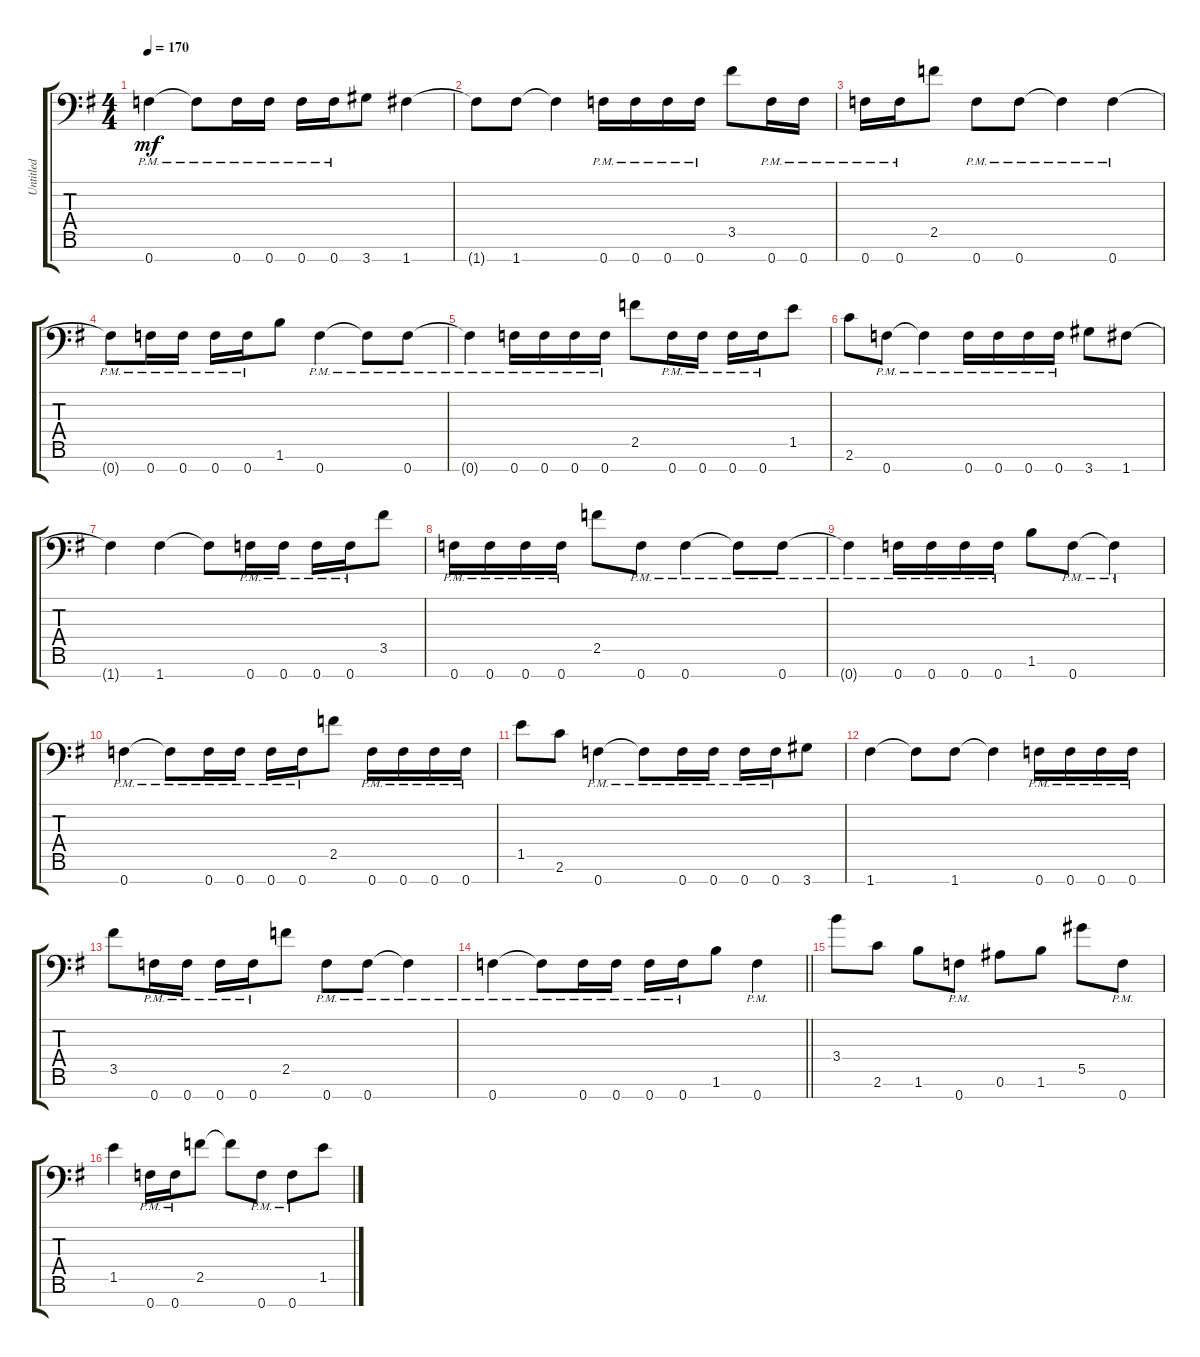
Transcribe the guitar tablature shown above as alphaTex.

\track ("Untitled" "Untitled") {instrument distortionguitar}
\staff {score tabs}
\tuning (Bb3 F3 Db3 Ab2 Eb2 Bb1 F1) {hide}
\ts (4 4)
\tempo 170
\clef f4
\ks g
0.7{pm}.4{ot 8vb dy mf} 0.7{pm t}.8{ot 8vb} 0.7{pm}.16{ot 8vb} 0.7{pm}.16{ot 8vb} 0.7{pm}.16{ot 8vb} 0.7{pm}.16{ot 8vb} 3.7.8{ot 8vb} 1.7.4{ot 8vb} |
1.7{t}.8{ot 8vb} 1.7.8{ot 8vb} 1.7{t}.4{ot 8vb} 0.7{pm}.16{ot 8vb} 0.7{pm}.16{ot 8vb} 0.7{pm}.16{ot 8vb} 0.7{pm}.16{ot 8vb} 3.5.8{ot 8vb} 0.7{pm}.16{ot 8vb} 0.7{pm}.16{ot 8vb} |
0.7{pm}.16{ot 8vb} 0.7{pm}.16{ot 8vb} 2.5.8{ot 8vb} 0.7{pm}.8{ot 8vb} 0.7{pm}.8{ot 8vb} 0.7{pm t}.4{ot 8vb} 0.7{pm}.4{ot 8vb} |
0.7{pm t}.8{ot 8vb} 0.7{pm}.16{ot 8vb} 0.7{pm}.16{ot 8vb} 0.7{pm}.16{ot 8vb} 0.7{pm}.16{ot 8vb} 1.6.8{ot 8vb} 0.7{pm}.4{ot 8vb} 0.7{pm t}.8{ot 8vb} 0.7{pm}.8{ot 8vb} |
0.7{pm t}.4{ot 8vb} 0.7{pm}.16{ot 8vb} 0.7{pm}.16{ot 8vb} 0.7{pm}.16{ot 8vb} 0.7{pm}.16{ot 8vb} 2.5.8{ot 8vb} 0.7{pm}.16{ot 8vb} 0.7{pm}.16{ot 8vb} 0.7{pm}.16{ot 8vb} 0.7{pm}.16{ot 8vb} 1.5.8{ot 8vb} |
2.6.8{ot 8vb} 0.7{pm}.8{ot 8vb} 0.7{pm t}.4{ot 8vb} 0.7{pm}.16{ot 8vb} 0.7{pm}.16{ot 8vb} 0.7{pm}.16{ot 8vb} 0.7{pm}.16{ot 8vb} 3.7.8{ot 8vb} 1.7.8{ot 8vb} |
1.7{t}.4{ot 8vb} 1.7.4{ot 8vb} 1.7{t}.8{ot 8vb} 0.7{pm}.16{ot 8vb} 0.7{pm}.16{ot 8vb} 0.7{pm}.16{ot 8vb} 0.7{pm}.16{ot 8vb} 3.5.8{ot 8vb} |
0.7{pm}.16{ot 8vb} 0.7{pm}.16{ot 8vb} 0.7{pm}.16{ot 8vb} 0.7{pm}.16{ot 8vb} 2.5.8{ot 8vb} 0.7{pm}.8{ot 8vb} 0.7{pm}.4{ot 8vb} 0.7{pm t}.8{ot 8vb} 0.7{pm}.8{ot 8vb} |
0.7{pm t}.4{ot 8vb} 0.7{pm}.16{ot 8vb} 0.7{pm}.16{ot 8vb} 0.7{pm}.16{ot 8vb} 0.7{pm}.16{ot 8vb} 1.6.8{ot 8vb} 0.7{pm}.8{ot 8vb} 0.7{pm t}.4{ot 8vb} |
0.7{pm}.4{ot 8vb} 0.7{pm t}.8{ot 8vb} 0.7{pm}.16{ot 8vb} 0.7{pm}.16{ot 8vb} 0.7{pm}.16{ot 8vb} 0.7{pm}.16{ot 8vb} 2.5.8{ot 8vb} 0.7{pm}.16{ot 8vb} 0.7{pm}.16{ot 8vb} 0.7{pm}.16{ot 8vb} 0.7{pm}.16{ot 8vb} |
1.5.8{ot 8vb} 2.6.8{ot 8vb} 0.7{pm}.4{ot 8vb} 0.7{pm t}.8{ot 8vb} 0.7{pm}.16{ot 8vb} 0.7{pm}.16{ot 8vb} 0.7{pm}.16{ot 8vb} 0.7{pm}.16{ot 8vb} 3.7.8{ot 8vb} |
1.7.4{ot 8vb} 1.7{t}.8{ot 8vb} 1.7.8{ot 8vb} 1.7{t}.4{ot 8vb} 0.7{pm}.16{ot 8vb} 0.7{pm}.16{ot 8vb} 0.7{pm}.16{ot 8vb} 0.7{pm}.16{ot 8vb} |
3.5.8{ot 8vb} 0.7{pm}.16{ot 8vb} 0.7{pm}.16{ot 8vb} 0.7{pm}.16{ot 8vb} 0.7{pm}.16{ot 8vb} 2.5.8{ot 8vb} 0.7{pm}.8{ot 8vb} 0.7{pm}.8{ot 8vb} 0.7{pm t}.4{ot 8vb} |
\barLineRight lightlight
0.7{pm}.4{ot 8vb} 0.7{pm t}.8{ot 8vb} 0.7{pm}.16{ot 8vb} 0.7{pm}.16{ot 8vb} 0.7{pm}.16{ot 8vb} 0.7{pm}.16{ot 8vb} 1.6.8{ot 8vb} 0.7{pm}.4{ot 8vb} |
3.4.8{ot 8vb} 2.6.8{ot 8vb} 1.6.8{ot 8vb} 0.7{pm}.8{ot 8vb} 0.6.8{ot 8vb} 1.6.8{ot 8vb} 5.5.8{ot 8vb} 0.7{pm}.8{ot 8vb} |
1.5.4{ot 8vb} 0.7{pm}.16{ot 8vb} 0.7{pm}.16{ot 8vb} 2.5.8{ot 8vb} 2.5{t}.8{ot 8vb} 0.7{pm}.8{ot 8vb} 0.7{pm}.8{ot 8vb} 1.5.8{ot 8vb}
